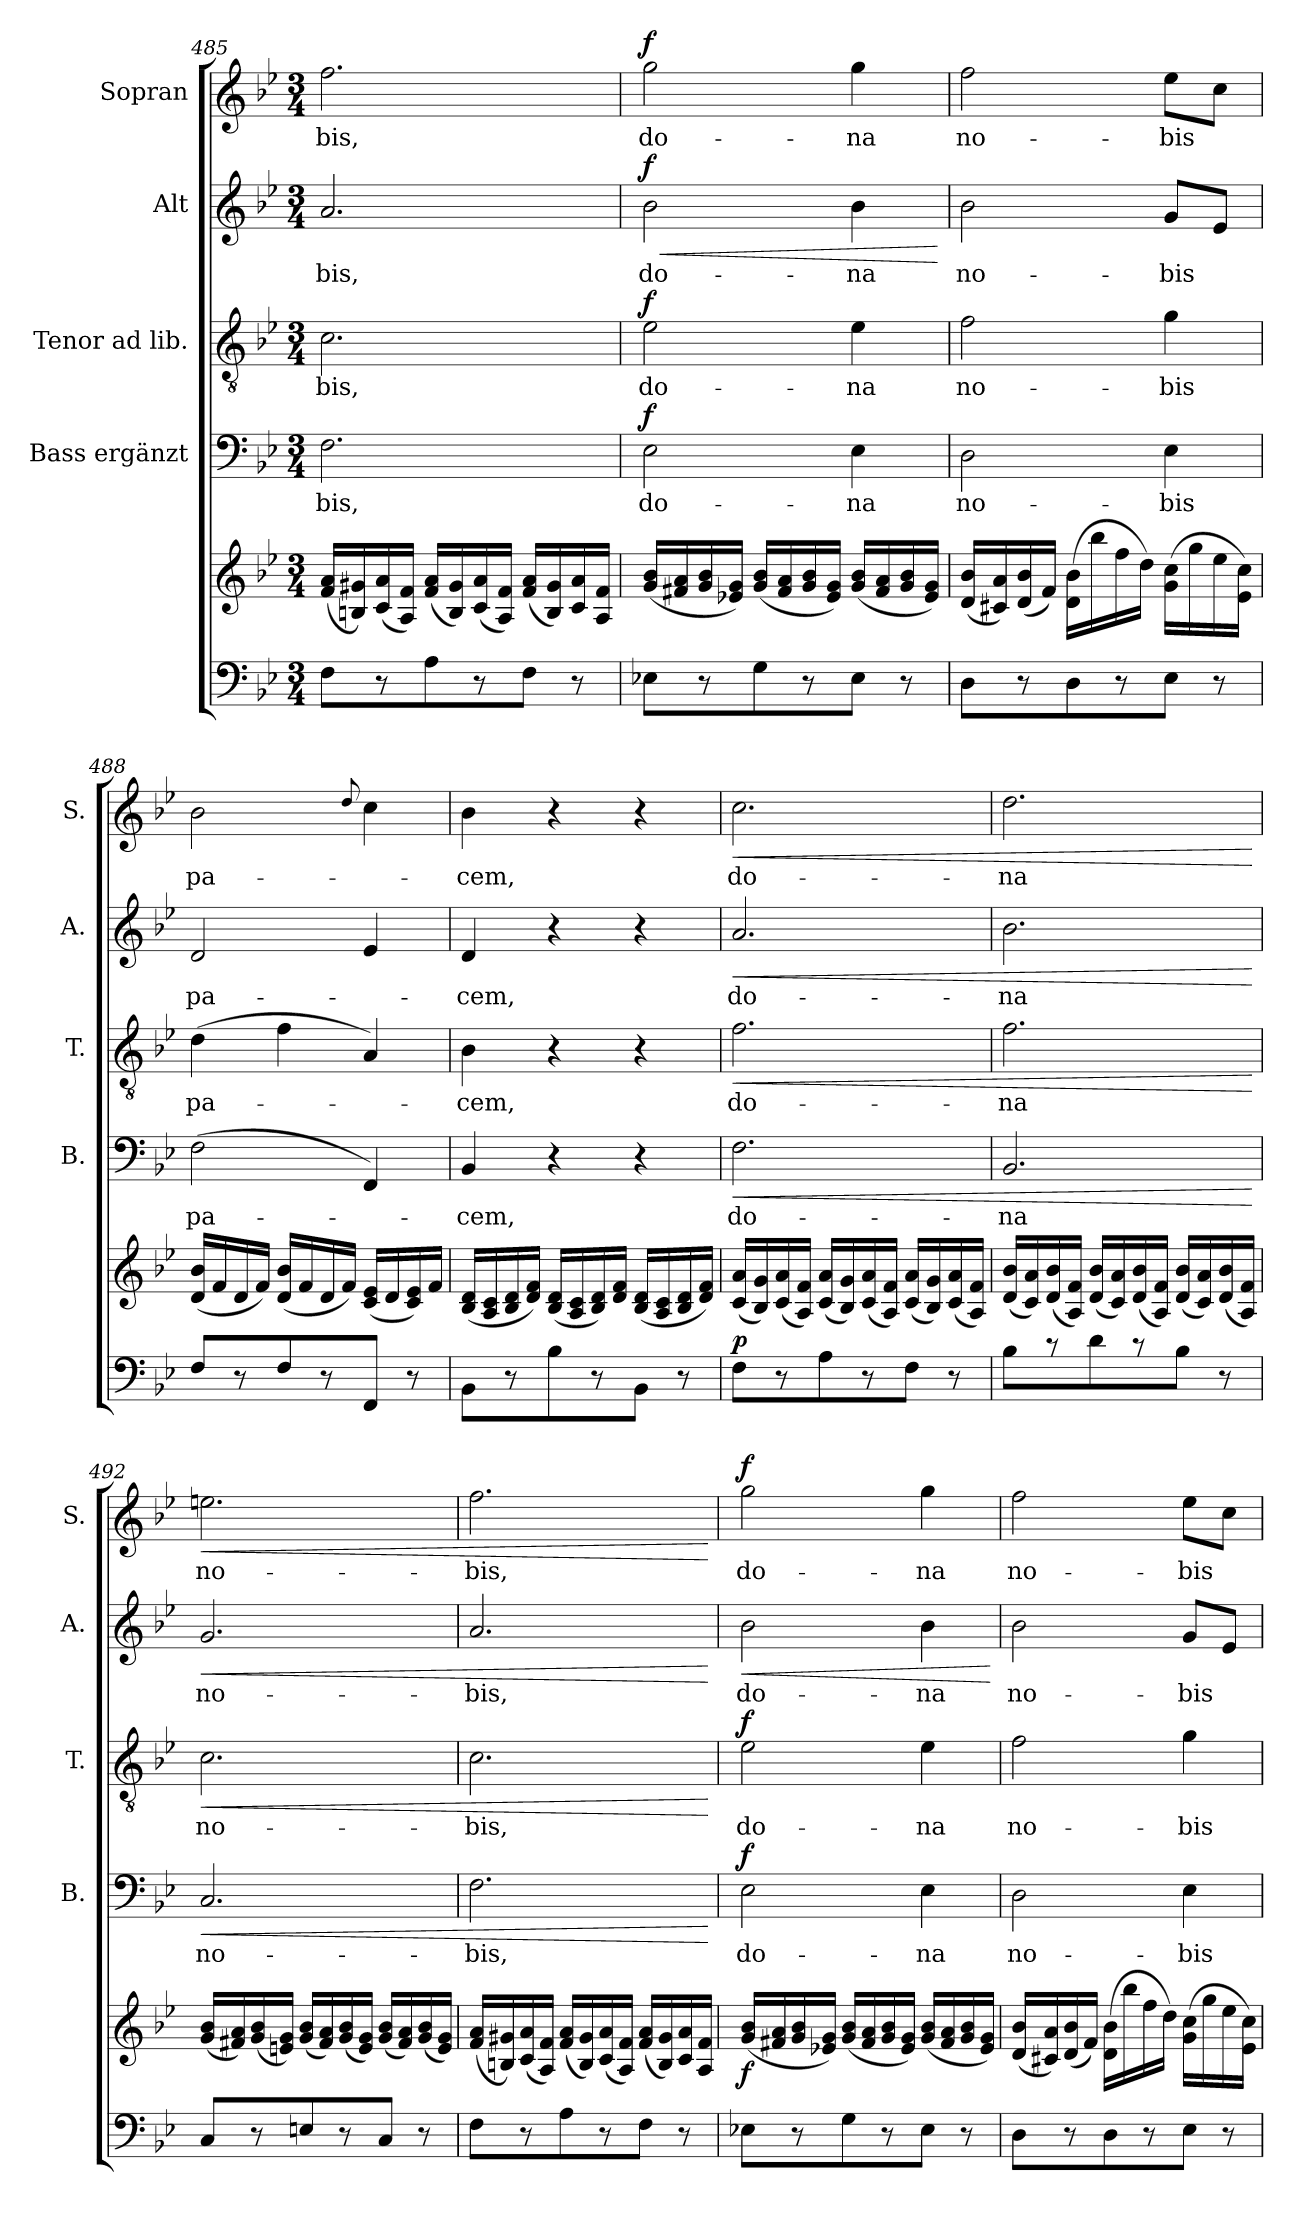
**kern	**kern	**dynam	**kern	**text	**dynam	**kern	**text	**dynam	**kern	**text	**dynam	**kern	**text	**dynam
*part5	*part5	*part5	*part4	*part4	*part4	*part3	*part3	*part3	*part2	*part2	*part2	*part1	*part1	*part1
*staff6	*staff5	*staff5/6	*staff4	*staff4	*staff4	*staff3	*staff3	*staff3	*staff2	*staff2	*staff2	*staff1	*staff1	*staff1
*	*	*	*I"Bass ergänzt	*	*	*I"Tenor ad lib.	*	*	*I"Alt	*	*	*I"Sopran	*	*
*	*	*	*I'B.	*	*	*I'T.	*	*	*I'A.	*	*	*I'S.	*	*
*clefF4	*clefG2	*	*clefF4	*	*	*clefGv2	*	*	*clefG2	*	*	*clefG2	*	*
*k[b-e-]	*k[b-e-]	*	*k[b-e-]	*	*	*k[b-e-]	*	*	*k[b-e-]	*	*	*k[b-e-]	*	*
*B-:	*B-:	*	*B-:	*	*	*B-:	*	*	*B-:	*	*	*B-:	*	*
*M3/4	*M3/4	*	*M3/4	*	*	*M3/4	*	*	*M3/4	*	*	*M3/4	*	*
=485	=485	=485	=485	=485	=485	=485	=485	=485	=485	=485	=485	=485	=485	=485
!	!	!	!	!LO:LY:b	!	!	!LO:LY:b	!	!	!LO:LY:b	!	!	!LO:LY:b	!
8F\L	(<16f/ 16a/LL	.	2.F\	-bis,	.	2.c\	-bis,	.	2.a/	-bis,	.	2.ff\	-bis,	.
.	16Bn/ 16g#X/)	.	.	.	.	.	.	.	.	.	.	.	.	.
8r	(<16c/ 16a/	.	.	.	.	.	.	.	.	.	.	.	.	.
.	16A/ 16f/JJ)	.	.	.	.	.	.	.	.	.	.	.	.	.
8A\	(<16f/ 16a/LL	.	.	.	.	.	.	.	.	.	.	.	.	.
.	16B/ 16g#/)	.	.	.	.	.	.	.	.	.	.	.	.	.
8r	(<16c/ 16a/	.	.	.	.	.	.	.	.	.	.	.	.	.
.	16A/ 16f/JJ)	.	.	.	.	.	.	.	.	.	.	.	.	.
8F\J	(<16f/ 16a/LL	.	.	.	.	.	.	.	.	.	.	.	.	.
.	16B/ 16g#/)	.	.	.	.	.	.	.	.	.	.	.	.	.
8r	16c/ 16a/	.	.	.	.	.	.	.	.	.	.	.	.	.
.	16A/ 16f/JJ	.	.	.	.	.	.	.	.	.	.	.	.	.
=486	=486	=486	=486	=486	=486	=486	=486	=486	=486	=486	=486	=486	=486	=486
!	!	!LO:DY:b	!	!LO:LY:b	!LO:DY:a	!	!LO:LY:b	!LO:DY:a	!	!LO:LY:b	!LO:HP:b	!	!LO:LY:b	!
!	!	!	!	!	!	!	!	!	!	!	!LO:DY:n=1:a	!	!	!LO:DY:a
8E-X\L	(<16g/ 16b-/LL	pf	2E-\	do-	f	2e-\	do-	f	2b-\	do-	< f	2gg\	do-	f
.	16f#X/ 16a/	.	.	.	.	.	.	.	.	.	.	.	.	.
8r	16g/ 16b-/	.	.	.	.	.	.	.	.	.	.	.	.	.
.	16e-X/ 16g/JJ)	.	.	.	.	.	.	.	.	.	.	.	.	.
8G\	(<16g/ 16b-/LL	.	.	.	.	.	.	.	.	.	.	.	.	.
.	16f#/ 16a/	.	.	.	.	.	.	.	.	.	.	.	.	.
8r	16g/ 16b-/	.	.	.	.	.	.	.	.	.	.	.	.	.
.	16e-/ 16g/JJ)	.	.	.	.	.	.	.	.	.	.	.	.	.
!	!	!	!	!LO:LY:b	!	!	!LO:LY:b	!	!	!LO:LY:b	!	!	!LO:LY:b	!
8E-\J	(<16g/ 16b-/LL	.	4E-\	-na	.	4e-\	-na	.	4b-\	-na	.	4gg\	-na	.
.	16f#/ 16a/	.	.	.	.	.	.	.	.	.	.	.	.	.
8r	16g/ 16b-/	.	.	.	.	.	.	.	.	.	.	.	.	.
.	16e-/ 16g/JJ)	.	.	.	.	.	.	.	.	.	.	.	.	.
.	.	.	.	.	.	.	.	.	.	.	[	.	.	.
!!LO:PB:g=z
=487	=487	=487	=487	=487	=487	=487	=487	=487	=487	=487	=487	=487	=487	=487
!	!	!	!	!LO:LY:b	!	!	!LO:LY:b	!	!	!LO:LY:b	!	!	!LO:LY:b	!
8D\L	(<16d/ 16b-/LL	.	2D\	no-	.	2f\	no-	.	2b-\	no-	.	2ff\	no-	.
.	16c#X/ 16a/)	.	.	.	.	.	.	.	.	.	.	.	.	.
8r	(<16d/ 16b-/	.	.	.	.	.	.	.	.	.	.	.	.	.
.	16f/JJ)	.	.	.	.	.	.	.	.	.	.	.	.	.
8D\	(>16d\ 16b-\LL	.	.	.	.	.	.	.	.	.	.	.	.	.
.	16bb-\	.	.	.	.	.	.	.	.	.	.	.	.	.
8r	16ff\	.	.	.	.	.	.	.	.	.	.	.	.	.
.	16dd\JJ)	.	.	.	.	.	.	.	.	.	.	.	.	.
!	!	!	!	!LO:LY:b	!	!	!LO:LY:b	!	!	!LO:LY:b	!	!	!LO:LY:b	!
8E-\J	(>16g\ 16cc\LL	.	4E-\	-bis	.	4g\	-bis	.	8g/L	-bis	.	8ee-\L	-bis	.
.	16gg\	.	.	.	.	.	.	.	.	.	.	.	.	.
8r	16ee-\	.	.	.	.	.	.	.	8e-/J	.	.	8cc\J	.	.
.	16e-\ 16cc\JJ)	.	.	.	.	.	.	.	.	.	.	.	.	.
=488	=488	=488	=488	=488	=488	=488	=488	=488	=488	=488	=488	=488	=488	=488
!	!	!	!	!LO:LY:b	!	!	!LO:LY:b	!	!	!LO:LY:b	!	!	!LO:LY:b	!
8F/L	(<16d/ 16b-/LL	.	(>2F\	pa-	.	(>4d\	pa-	.	2d/	pa-	.	2b-\	pa-	.
.	16f/	.	.	.	.	.	.	.	.	.	.	.	.	.
8r	16d/	.	.	.	.	.	.	.	.	.	.	.	.	.
.	16f/JJ)	.	.	.	.	.	.	.	.	.	.	.	.	.
8F/	(<16d/ 16b-/LL	.	.	.	.	4f\	.	.	.	.	.	.	.	.
.	16f/	.	.	.	.	.	.	.	.	.	.	.	.	.
8r	16d/	.	.	.	.	.	.	.	.	.	.	.	.	.
.	16f/JJ)	.	.	.	.	.	.	.	.	.	.	.	.	.
.	.	.	.	.	.	.	.	.	.	.	.	8qqdd/	.	.
8FF/J	(<16c/ 16e-/LL	.	4FF/)	.	.	4A/)	.	.	4e-/	.	.	4cc\	.	.
.	16d/	.	.	.	.	.	.	.	.	.	.	.	.	.
8r	16c/ 16e-/)	.	.	.	.	.	.	.	.	.	.	.	.	.
.	16f/JJ	.	.	.	.	.	.	.	.	.	.	.	.	.
=489	=489	=489	=489	=489	=489	=489	=489	=489	=489	=489	=489	=489	=489	=489
!	!	!	!	!LO:LY:b	!	!	!LO:LY:b	!	!	!LO:LY:b	!	!	!LO:LY:b	!
8BB-\L	(<16B-/ 16d/LL	.	4BB-/	-cem,	.	4B-\	-cem,	.	4d/	-cem,	.	4b-\	-cem,	.
.	16A/ 16c/	.	.	.	.	.	.	.	.	.	.	.	.	.
8r	16B-/ 16d/	.	.	.	.	.	.	.	.	.	.	.	.	.
.	16d/ 16f/JJ)	.	.	.	.	.	.	.	.	.	.	.	.	.
8B-\	(<16B-/ 16d/LL	.	4r	.	.	4r	.	.	4r	.	.	4r	.	.
.	16A/ 16c/	.	.	.	.	.	.	.	.	.	.	.	.	.
8r	16B-/ 16d/)	.	.	.	.	.	.	.	.	.	.	.	.	.
.	16d/ 16f/JJ	.	.	.	.	.	.	.	.	.	.	.	.	.
8BB-\J	(<16B-/ 16d/LL	.	4r	.	.	4r	.	.	4r	.	.	4r	.	.
.	16A/ 16c/	.	.	.	.	.	.	.	.	.	.	.	.	.
8r	16B-/ 16d/	.	.	.	.	.	.	.	.	.	.	.	.	.
.	16d/ 16f/JJ)	.	.	.	.	.	.	.	.	.	.	.	.	.
!!LO:LB:g=z
=490	=490	=490	=490	=490	=490	=490	=490	=490	=490	=490	=490	=490	=490	=490
!	!	!LO:DY:a=2	!	!LO:LY:b	!LO:HP:b	!	!LO:LY:b	!LO:HP:b	!	!LO:LY:b	!LO:HP:b	!	!LO:LY:b	!LO:HP:b
8F\L	(<16c/ 16a/LL	p	2.F\	do-	<	2.f\	do-	<	2.a/	do-	<	2.cc\	do-	<
.	16B-/ 16g/)	.	.	.	.	.	.	.	.	.	.	.	.	.
8r	(<16c/ 16a/	.	.	.	.	.	.	.	.	.	.	.	.	.
.	16A/ 16f/JJ)	.	.	.	.	.	.	.	.	.	.	.	.	.
8A\	(<16c/ 16a/LL	.	.	.	.	.	.	.	.	.	.	.	.	.
.	16B-/ 16g/)	.	.	.	.	.	.	.	.	.	.	.	.	.
8r	(<16c/ 16a/	.	.	.	.	.	.	.	.	.	.	.	.	.
.	16A/ 16f/JJ)	.	.	.	.	.	.	.	.	.	.	.	.	.
8F\J	(<16c/ 16a/LL	.	.	.	.	.	.	.	.	.	.	.	.	.
.	16B-/ 16g/)	.	.	.	.	.	.	.	.	.	.	.	.	.
8r	(<16c/ 16a/	.	.	.	.	.	.	.	.	.	.	.	.	.
.	16A/ 16f/JJ)	.	.	.	.	.	.	.	.	.	.	.	.	.
=491	=491	=491	=491	=491	=491	=491	=491	=491	=491	=491	=491	=491	=491	=491
!	!	!	!	!LO:LY:b	!	!	!LO:LY:b	!	!	!LO:LY:b	!	!	!LO:LY:b	!
8B-\L	(<16d/ 16b-/LL	.	2.BB-/	-na	.	2.f\	-na	.	2.b-\	-na	.	2.dd\	-na	.
.	16c/ 16a/)	.	.	.	.	.	.	.	.	.	.	.	.	.
8r	(<16d/ 16b-/	.	.	.	.	.	.	.	.	.	.	.	.	.
.	16A/ 16f/JJ)	.	.	.	.	.	.	.	.	.	.	.	.	.
8d\	(<16d/ 16b-/LL	.	.	.	.	.	.	.	.	.	.	.	.	.
.	16c/ 16a/)	.	.	.	.	.	.	.	.	.	.	.	.	.
8r	(<16d/ 16b-/	.	.	.	.	.	.	.	.	.	.	.	.	.
.	16A/ 16f/JJ)	.	.	.	.	.	.	.	.	.	.	.	.	.
8B-\J	(<16d/ 16b-/LL	.	.	.	.	.	.	.	.	.	.	.	.	.
.	16c/ 16a/)	.	.	.	.	.	.	.	.	.	.	.	.	.
8r	(<16d/ 16b-/	.	.	.	.	.	.	.	.	.	.	.	.	.
.	16A/ 16f/JJ)	.	.	.	.	.	.	.	.	.	.	.	.	.
.	.	.	.	.	[	.	.	[	.	.	[	.	.	[
=492	=492	=492	=492	=492	=492	=492	=492	=492	=492	=492	=492	=492	=492	=492
!	!	!	!	!LO:LY:b	!LO:HP:b	!	!LO:LY:b	!LO:HP:b	!	!LO:LY:b	!LO:HP:b	!	!LO:LY:b	!LO:HP:b
8C/L	(<16g/ 16b-/LL	.	2.C/	no-	<	2.c\	no-	<	2.g/	no-	<	2.een\	no-	<
.	16f#X/ 16a/)	.	.	.	.	.	.	.	.	.	.	.	.	.
8r	(<16g/ 16b-/	.	.	.	.	.	.	.	.	.	.	.	.	.
.	16en/ 16g/JJ)	.	.	.	.	.	.	.	.	.	.	.	.	.
8En/	(<16g/ 16b-/LL	.	.	.	.	.	.	.	.	.	.	.	.	.
.	16f#/ 16a/)	.	.	.	.	.	.	.	.	.	.	.	.	.
8r	(<16g/ 16b-/	.	.	.	.	.	.	.	.	.	.	.	.	.
.	16e/ 16g/JJ)	.	.	.	.	.	.	.	.	.	.	.	.	.
8C/J	(<16g/ 16b-/LL	.	.	.	.	.	.	.	.	.	.	.	.	.
.	16f#/ 16a/)	.	.	.	.	.	.	.	.	.	.	.	.	.
8r	(<16g/ 16b-/	.	.	.	.	.	.	.	.	.	.	.	.	.
.	16e/ 16g/JJ)	.	.	.	.	.	.	.	.	.	.	.	.	.
!!LO:PB:g=z
=493	=493	=493	=493	=493	=493	=493	=493	=493	=493	=493	=493	=493	=493	=493
!	!	!	!	!LO:LY:b	!	!	!LO:LY:b	!	!	!LO:LY:b	!	!	!LO:LY:b	!
8F\L	(<16f/ 16a/LL	.	2.F\	-bis,	.	2.c\	-bis,	.	2.a/	-bis,	.	2.ff\	-bis,	.
.	16Bn/ 16g#X/)	.	.	.	.	.	.	.	.	.	.	.	.	.
8r	(<16c/ 16a/	.	.	.	.	.	.	.	.	.	.	.	.	.
.	16A/ 16f/JJ)	.	.	.	.	.	.	.	.	.	.	.	.	.
8A\	(<16f/ 16a/LL	.	.	.	.	.	.	.	.	.	.	.	.	.
.	16B/ 16g#/)	.	.	.	.	.	.	.	.	.	.	.	.	.
8r	(<16c/ 16a/	.	.	.	.	.	.	.	.	.	.	.	.	.
.	16A/ 16f/JJ)	.	.	.	.	.	.	.	.	.	.	.	.	.
8F\J	(<16f/ 16a/LL	.	.	.	.	.	.	.	.	.	.	.	.	.
.	16B/ 16g#/)	.	.	.	.	.	.	.	.	.	.	.	.	.
8r	16c/ 16a/	.	.	.	.	.	.	.	.	.	.	.	.	.
.	16A/ 16f/JJ	.	.	.	.	.	.	.	.	.	.	.	.	.
.	.	.	.	.	[	.	.	[	.	.	[	.	.	[
=494	=494	=494	=494	=494	=494	=494	=494	=494	=494	=494	=494	=494	=494	=494
!	!	!LO:DY:b	!	!LO:LY:b	!LO:DY:a	!	!LO:LY:b	!LO:DY:a	!	!LO:LY:b	!LO:HP:b	!	!LO:LY:b	!LO:DY:a
8E-X\L	(<16g/ 16b-/LL	f	2E-\	do-	f	2e-\	do-	f	2b-\	do-	<	2gg\	do-	f
.	16f#X/ 16a/	.	.	.	.	.	.	.	.	.	.	.	.	.
8r	16g/ 16b-/	.	.	.	.	.	.	.	.	.	.	.	.	.
.	16e-X/ 16g/JJ)	.	.	.	.	.	.	.	.	.	.	.	.	.
8G\	(<16g/ 16b-/LL	.	.	.	.	.	.	.	.	.	.	.	.	.
.	16f#/ 16a/	.	.	.	.	.	.	.	.	.	.	.	.	.
8r	16g/ 16b-/	.	.	.	.	.	.	.	.	.	.	.	.	.
.	16e-/ 16g/JJ)	.	.	.	.	.	.	.	.	.	.	.	.	.
!	!	!	!	!LO:LY:b	!	!	!LO:LY:b	!	!	!LO:LY:b	!	!	!LO:LY:b	!
8E-\J	(<16g/ 16b-/LL	.	4E-\	-na	.	4e-\	-na	.	4b-\	-na	.	4gg\	-na	.
.	16f#/ 16a/	.	.	.	.	.	.	.	.	.	.	.	.	.
8r	16g/ 16b-/	.	.	.	.	.	.	.	.	.	.	.	.	.
.	16e-/ 16g/JJ)	.	.	.	.	.	.	.	.	.	.	.	.	.
.	.	.	.	.	.	.	.	.	.	.	[	.	.	.
=495	=495	=495	=495	=495	=495	=495	=495	=495	=495	=495	=495	=495	=495	=495
!	!	!	!	!LO:LY:b	!	!	!LO:LY:b	!	!	!LO:LY:b	!	!	!LO:LY:b	!
8D\L	(<16d/ 16b-/LL	.	2D\	no-	.	2f\	no-	.	2b-\	no-	.	2ff\	no-	.
.	16c#X/ 16a/)	.	.	.	.	.	.	.	.	.	.	.	.	.
8r	(<16d/ 16b-/	.	.	.	.	.	.	.	.	.	.	.	.	.
.	16f/JJ)	.	.	.	.	.	.	.	.	.	.	.	.	.
8D\	(>16d\ 16b-\LL	.	.	.	.	.	.	.	.	.	.	.	.	.
.	16bb-\	.	.	.	.	.	.	.	.	.	.	.	.	.
8r	16ff\	.	.	.	.	.	.	.	.	.	.	.	.	.
.	16dd\JJ)	.	.	.	.	.	.	.	.	.	.	.	.	.
!	!	!	!	!LO:LY:b	!	!	!LO:LY:b	!	!	!LO:LY:b	!	!	!LO:LY:b	!
8E-\J	(>16g\ 16cc\LL	.	4E-\	-bis	.	4g\	-bis	.	8g/L	-bis	.	8ee-\L	-bis	.
.	16gg\	.	.	.	.	.	.	.	.	.	.	.	.	.
8r	16ee-\	.	.	.	.	.	.	.	8e-/J	.	.	8cc\J	.	.
.	16e-\ 16cc\JJ)	.	.	.	.	.	.	.	.	.	.	.	.	.
=	=	=	=	=	=	=	=	=	=	=	=	=	=	=
*-	*-	*-	*-	*-	*-	*-	*-	*-	*-	*-	*-	*-	*-	*-
